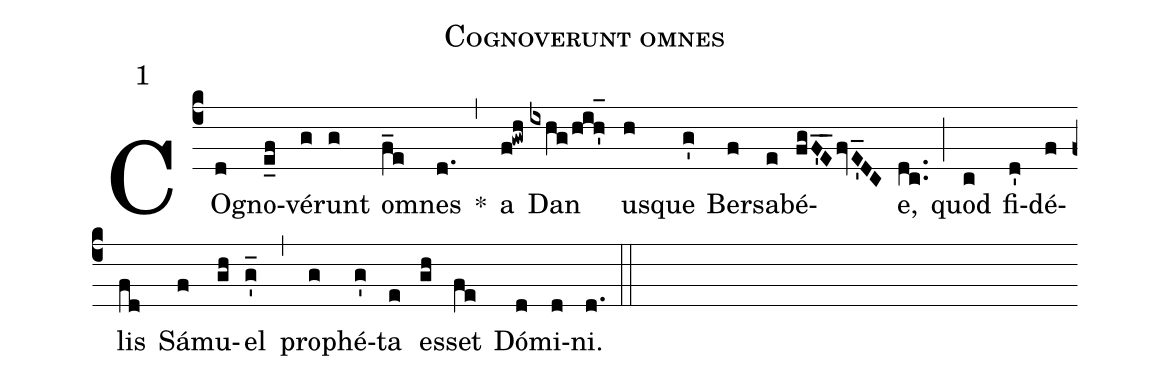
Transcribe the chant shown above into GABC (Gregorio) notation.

name:Cognoverunt omnes;
mode:1;
annotation:1;
office-part:Antiphonae;
%%
(c4) CO(d)gno(e_f)vé(g)runt(g) o(f_e)mnes(d.) *(,) a(f!gwh) Dan(ixhg/hih'_1) u(h)sque(g') Ber(f)sa(e)bé(fgF'E__/fvE'_DC)e,(dc..) (;) quod(c) fi(d')dé(f)lis(fd) Sá(f)mu(gh)el(g'_) (,) pro(g)phé(g')ta(e) es(gh)set(fe) Dó(d)mi(d)ni.(d.) (::)
